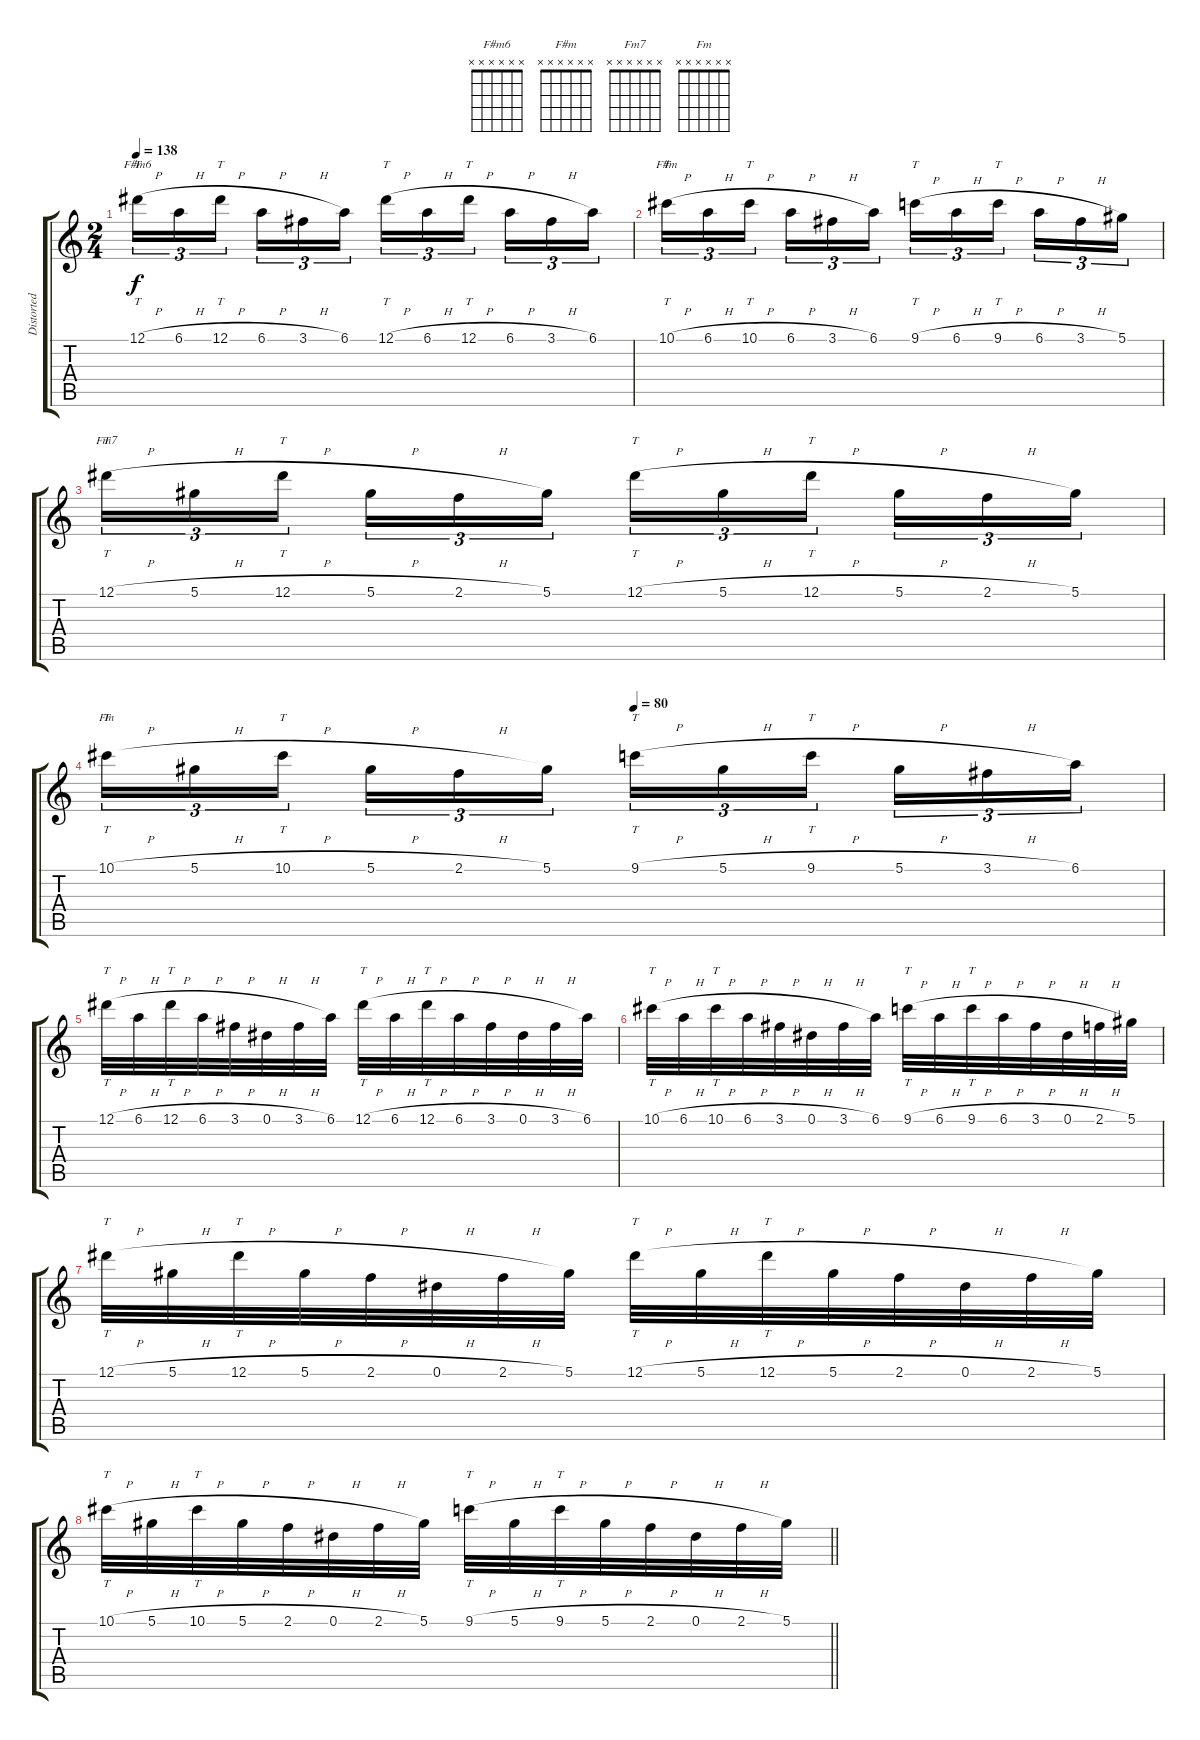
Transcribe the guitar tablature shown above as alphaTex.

\track ("Distorted Electric w/Reverb and Wah" "Distorted ") {instrument distortionguitar}
\staff {score tabs}
\tuning (Eb4 Bb3 Gb3 Db3 Ab2 Db2) {hide}
\chord ("F#m6" x x x x x x)
\chord ("F#m" x x x x x x)
\chord ("Fm7" x x x x x x)
\chord ("Fm" x x x x x x)
\ts (2 4)
\tempo 138
\clef g2
\ks c
12.1{h}.16{tt tu (3 2) ch "F#m6" dy f} 6.1{h}.16{tu (3 2)} 12.1{h}.16{tt tu (3 2) beam splitsecondary} 6.1{h}.16{tu (3 2)} 3.1{h}.16{tu (3 2)} 6.1.16{tu (3 2)} 12.1{h}.16{tt tu (3 2)} 6.1{h}.16{tu (3 2)} 12.1{h}.16{tt tu (3 2) beam splitsecondary} 6.1{h}.16{tu (3 2)} 3.1{h}.16{tu (3 2)} 6.1.16{tu (3 2)} |
10.1{h}.16{tt tu (3 2) ch "F#m"} 6.1{h}.16{tu (3 2)} 10.1{h}.16{tt tu (3 2) beam splitsecondary} 6.1{h}.16{tu (3 2)} 3.1{h}.16{tu (3 2)} 6.1.16{tu (3 2)} 9.1{h}.16{tt tu (3 2)} 6.1{h}.16{tu (3 2)} 9.1{h}.16{tt tu (3 2) beam splitsecondary} 6.1{h}.16{tu (3 2)} 3.1{h}.16{tu (3 2)} 5.1.16{tu (3 2)} |
12.1{h}.16{tt tu (3 2) ch "Fm7"} 5.1{h}.16{tu (3 2)} 12.1{h}.16{tt tu (3 2) beam splitsecondary} 5.1{h}.16{tu (3 2)} 2.1{h}.16{tu (3 2)} 5.1.16{tu (3 2)} 12.1{h}.16{tt tu (3 2)} 5.1{h}.16{tu (3 2)} 12.1{h}.16{tt tu (3 2) beam splitsecondary} 5.1{h}.16{tu (3 2)} 2.1{h}.16{tu (3 2)} 5.1.16{tu (3 2)} |
\tempo (80 0.5)
10.1{h}.16{tt tu (3 2) ch "Fm"} 5.1{h}.16{tu (3 2)} 10.1{h}.16{tt tu (3 2) beam splitsecondary} 5.1{h}.16{tu (3 2)} 2.1{h}.16{tu (3 2)} 5.1.16{tu (3 2)} 9.1{h}.16{tt tu (3 2)} 5.1{h}.16{tu (3 2)} 9.1{h}.16{tt tu (3 2) beam splitsecondary} 5.1{h}.16{tu (3 2)} 3.1{h}.16{tu (3 2)} 6.1.16{tu (3 2)} |
12.1{h}.32{tt} 6.1{h}.32 12.1{h}.32{tt} 6.1{h}.32 3.1{h}.32 0.1{h}.32 3.1{h}.32 6.1.32 12.1{h}.32{tt} 6.1{h}.32 12.1{h}.32{tt} 6.1{h}.32 3.1{h}.32 0.1{h}.32 3.1{h}.32 6.1.32 |
10.1{h}.32{tt} 6.1{h}.32 10.1{h}.32{tt} 6.1{h}.32 3.1{h}.32 0.1{h}.32 3.1{h}.32 6.1.32 9.1{h}.32{tt} 6.1{h}.32 9.1{h}.32{tt} 6.1{h}.32 3.1{h}.32 0.1{h}.32 2.1{h}.32 5.1.32 |
12.1{h}.32{tt} 5.1{h}.32 12.1{h}.32{tt} 5.1{h}.32 2.1{h}.32 0.1{h}.32 2.1{h}.32 5.1.32 12.1{h}.32{tt} 5.1{h}.32 12.1{h}.32{tt} 5.1{h}.32 2.1{h}.32 0.1{h}.32 2.1{h}.32 5.1.32 |
\barLineRight lightlight
10.1{h}.32{tt} 5.1{h}.32 10.1{h}.32{tt} 5.1{h}.32 2.1{h}.32 0.1{h}.32 2.1{h}.32 5.1.32 9.1{h}.32{tt} 5.1{h}.32 9.1{h}.32{tt} 5.1{h}.32 2.1{h}.32 0.1{h}.32 2.1{h}.32 5.1.32
